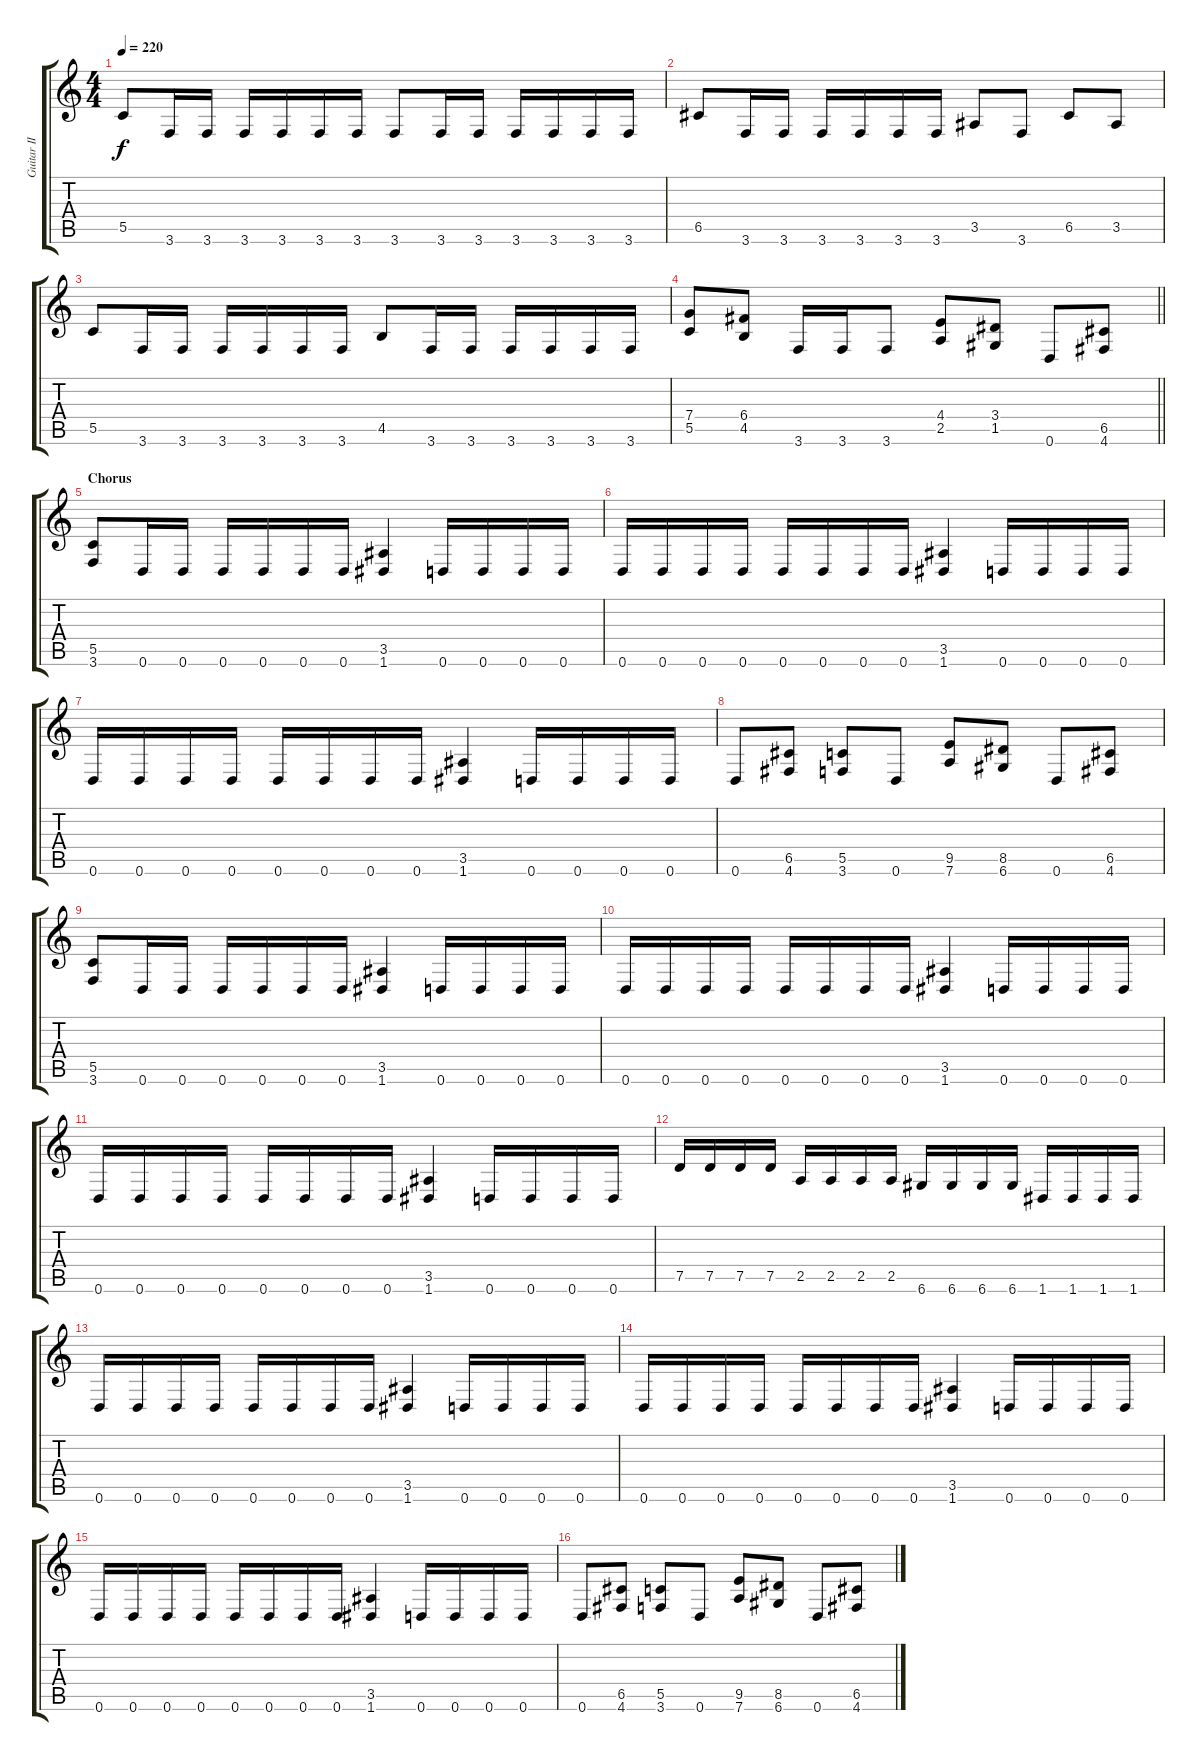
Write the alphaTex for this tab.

\track ("Guitar II" "Guitar II") {instrument distortionguitar}
\staff {score tabs}
\tuning (D4 A3 F3 C3 G2 D2) {hide}
\ts (4 4)
\tempo 220
\clef g2
\ks c
5.5.8{dy f} 3.6.16 3.6.16 3.6.16 3.6.16 3.6.16 3.6.16 3.6.8 3.6.16 3.6.16 3.6.16 3.6.16 3.6.16 3.6.16 |
6.5.8 3.6.16 3.6.16 3.6.16 3.6.16 3.6.16 3.6.16 3.5.8 3.6.8 6.5.8 3.5.8 |
5.5.8 3.6.16 3.6.16 3.6.16 3.6.16 3.6.16 3.6.16 4.5.8 3.6.16 3.6.16 3.6.16 3.6.16 3.6.16 3.6.16 |
\barLineRight lightlight
(7.4 5.5).8 (6.4 4.5).8 3.6.16 3.6.16 3.6.8 (4.4 2.5).8 (3.4 1.5).8 0.6.8 (6.5 4.6).8 |
\section ("" "Chorus")
(5.5 3.6).8 0.6.16 0.6.16 0.6.16 0.6.16 0.6.16 0.6.16 (3.5 1.6).4 0.6.16 0.6.16 0.6.16 0.6.16 |
0.6.16 0.6.16 0.6.16 0.6.16 0.6.16 0.6.16 0.6.16 0.6.16 (3.5 1.6).4 0.6.16 0.6.16 0.6.16 0.6.16 |
0.6.16 0.6.16 0.6.16 0.6.16 0.6.16 0.6.16 0.6.16 0.6.16 (3.5 1.6).4 0.6.16 0.6.16 0.6.16 0.6.16 |
0.6.8 (6.5 4.6).8 (5.5 3.6).8 0.6.8 (9.5 7.6).8 (8.5 6.6).8 0.6.8 (6.5 4.6).8 |
(5.5 3.6).8 0.6.16 0.6.16 0.6.16 0.6.16 0.6.16 0.6.16 (3.5 1.6).4 0.6.16 0.6.16 0.6.16 0.6.16 |
0.6.16 0.6.16 0.6.16 0.6.16 0.6.16 0.6.16 0.6.16 0.6.16 (3.5 1.6).4 0.6.16 0.6.16 0.6.16 0.6.16 |
0.6.16 0.6.16 0.6.16 0.6.16 0.6.16 0.6.16 0.6.16 0.6.16 (3.5 1.6).4 0.6.16 0.6.16 0.6.16 0.6.16 |
7.5.16 7.5.16 7.5.16 7.5.16 2.5.16 2.5.16 2.5.16 2.5.16 6.6.16 6.6.16 6.6.16 6.6.16 1.6.16 1.6.16 1.6.16 1.6.16 |
0.6.16 0.6.16 0.6.16 0.6.16 0.6.16 0.6.16 0.6.16 0.6.16 (3.5 1.6).4 0.6.16 0.6.16 0.6.16 0.6.16 |
0.6.16 0.6.16 0.6.16 0.6.16 0.6.16 0.6.16 0.6.16 0.6.16 (3.5 1.6).4 0.6.16 0.6.16 0.6.16 0.6.16 |
0.6.16 0.6.16 0.6.16 0.6.16 0.6.16 0.6.16 0.6.16 0.6.16 (3.5 1.6).4 0.6.16 0.6.16 0.6.16 0.6.16 |
0.6.8 (6.5 4.6).8 (5.5 3.6).8 0.6.8 (9.5 7.6).8 (8.5 6.6).8 0.6.8 (6.5 4.6).8
